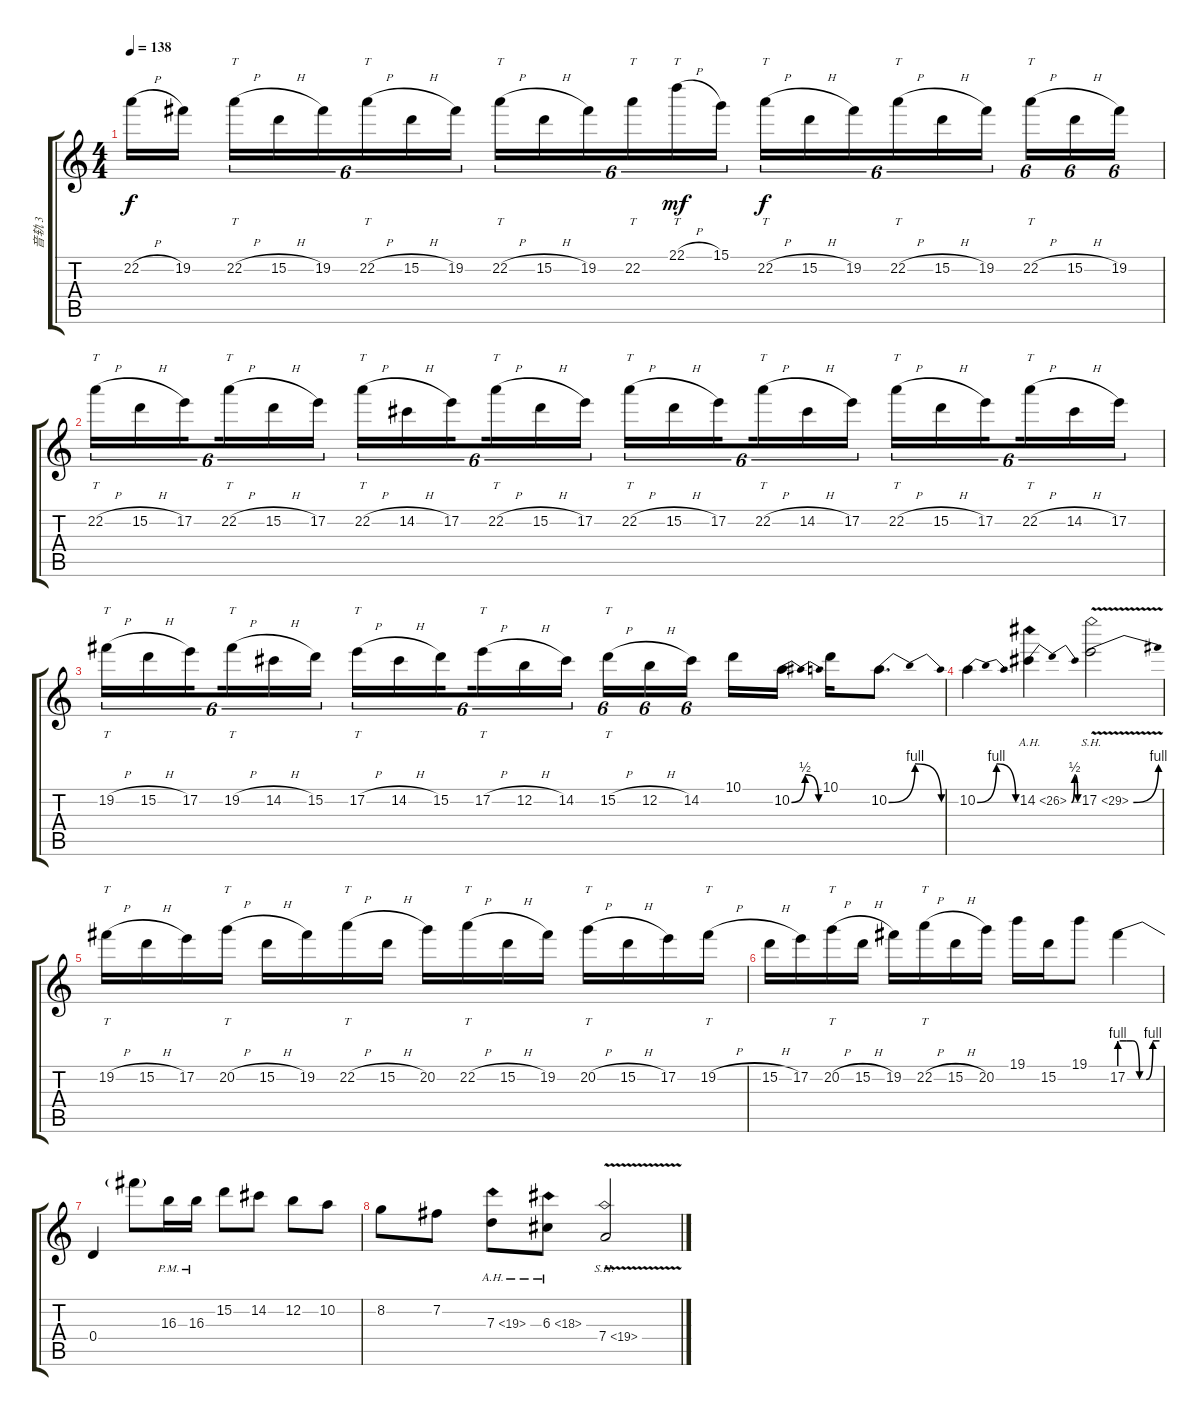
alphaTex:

\track ("音轨 3" "音轨 3") {instrument distortionguitar}
\staff {score tabs}
\tuning (E4 B3 G3 D3 A2 E2) {hide}
\ts (4 4)
\tempo 138
\clef g2
\ks c
22.2{h}.16{dy f} 19.2.16{beam splitsecondary} 22.2{h}.16{tt tu (6 4)} 15.2{h}.16{tu (6 4)} 19.2.16{tu (6 4)} 22.2{h}.16{tt tu (6 4)} 15.2{h}.16{tu (6 4)} 19.2.16{tu (6 4) beam splitsecondary} 22.2{h}.16{tt tu (6 4)} 15.2{h}.16{tu (6 4)} 19.2.16{tu (6 4)} 22.2.16{tt tu (6 4)} 22.1{h}.16{tt tu (6 4) dy mf} 15.1.16{tu (6 4) beam splitsecondary} 22.2{h}.16{tt tu (6 4) dy f} 15.2{h}.16{tu (6 4)} 19.2.16{tu (6 4)} 22.2{h}.16{tt tu (6 4)} 15.2{h}.16{tu (6 4)} 19.2.16{tu (6 4) beam splitsecondary} 22.2{h}.16{tt tu (6 4)} 15.2{h}.16{tu (6 4)} 19.2.16{tu (6 4)} |
22.2{h}.16{tt tu (6 4)} 15.2{h}.16{tu (6 4)} 17.2.16{tu (6 4) beam splitsecondary} 22.2{h}.16{tt tu (6 4)} 15.2{h}.16{tu (6 4)} 17.2.16{tu (6 4)} 22.2{h}.16{tt tu (6 4)} 14.2{h}.16{tu (6 4)} 17.2.16{tu (6 4) beam splitsecondary} 22.2{h}.16{tt tu (6 4)} 15.2{h}.16{tu (6 4)} 17.2.16{tu (6 4)} 22.2{h}.16{tt tu (6 4)} 15.2{h}.16{tu (6 4)} 17.2.16{tu (6 4) beam splitsecondary} 22.2{h}.16{tt tu (6 4)} 14.2{h}.16{tu (6 4)} 17.2.16{tu (6 4)} 22.2{h}.16{tt tu (6 4)} 15.2{h}.16{tu (6 4)} 17.2.16{tu (6 4) beam splitsecondary} 22.2{h}.16{tt tu (6 4)} 14.2{h}.16{tu (6 4)} 17.2.16{tu (6 4)} |
19.2{h}.16{tt tu (6 4)} 15.2{h}.16{tu (6 4)} 17.2.16{tu (6 4) beam splitsecondary} 19.2{h}.16{tt tu (6 4)} 14.2{h}.16{tu (6 4)} 15.2.16{tu (6 4)} 17.2{h}.16{tt tu (6 4)} 14.2{h}.16{tu (6 4)} 15.2.16{tu (6 4) beam splitsecondary} 17.2{h}.16{tt tu (6 4)} 12.2{h}.16{tu (6 4)} 14.2.16{tu (6 4)} 15.2{h}.16{tt tu (6 4)} 12.2{h}.16{tu (6 4)} 14.2.16{tu (6 4) beam splitsecondary} 10.1.16 10.2{be (bendrelease 0 0 30 2 45 2 60 0)}.16 10.1.16 10.2{be (bendrelease 0 0 30 4 45 4 60 0)}.8{d} |
10.2{be (bendrelease 0 0 30 4 45 4 60 0)}.4 14.2{be (bendrelease 0 0 30 2 45 2 60 0) ah 12}.4 17.2{be (bend 0 0 60 4) sh 12 v}.2 |
19.2{h}.16{tt} 15.2{h}.16 17.2.16 20.2{h}.16{tt} 15.2{h}.16 19.2.16 22.2{h}.16{tt} 15.2{h}.16 20.2.16 22.2{h}.16{tt} 15.2{h}.16 19.2.16 20.2{h}.16{tt} 15.2{h}.16 17.2.16 19.2{h}.16{tt} |
15.2{h}.16 17.2.16 20.2{h}.16{tt} 15.2{h}.16 19.2.16 22.2{h}.16{tt} 15.2{h}.16 20.2.16 19.1.16 15.2.16 19.1.8 17.2{be (custom 0 4 10 4 20 4 30 0 40 0 50 4 60 4)}.4 |
0.4.4 17.2{t}.8 16.3{pm}.16 16.3{pm}.16 15.2.8 14.2.8 12.2.8 10.2.8 |
8.2.8 7.2.8 7.3{ah 12}.8 6.3{ah 12}.8 7.4{sh 12 v}.2
